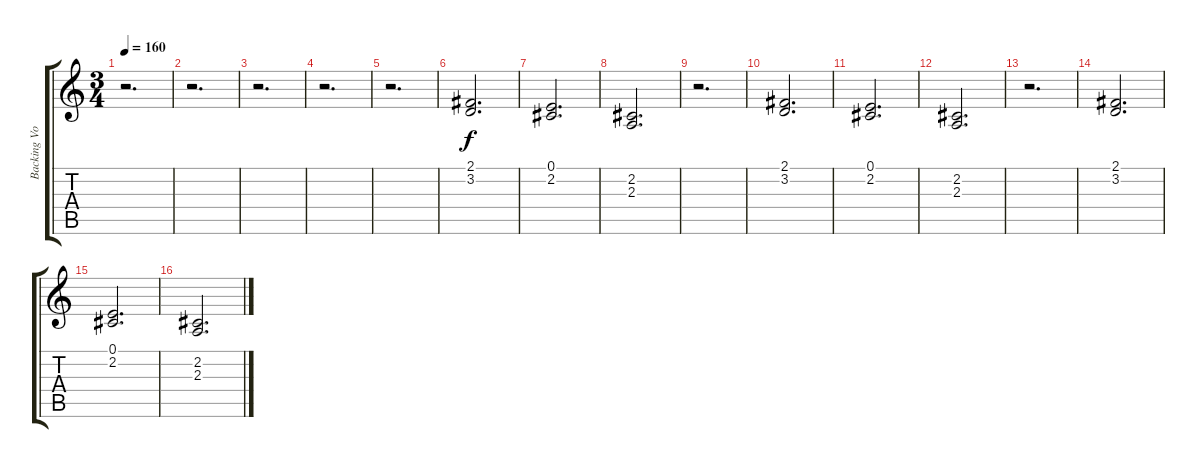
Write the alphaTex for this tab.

\track ("Backing Vocals" "Backing Vo") {instrument lead6voice}
\staff {score tabs}
\tuning (E4 B3 G3 D3 A2 D2) {hide}
\ts (3 4)
\tempo 160
\clef g2
\ks c
r.2{d dy f} |
r.2{d} |
r.2{d} |
r.2{d} |
r.2{d} |
(2.1 3.2).2{d} |
(0.1 2.2).2{d} |
(2.2 2.3).2{d} |
r.2{d} |
(2.1 3.2).2{d} |
(0.1 2.2).2{d} |
(2.2 2.3).2{d} |
r.2{d} |
(2.1 3.2).2{d} |
(0.1 2.2).2{d} |
(2.2 2.3).2{d}
